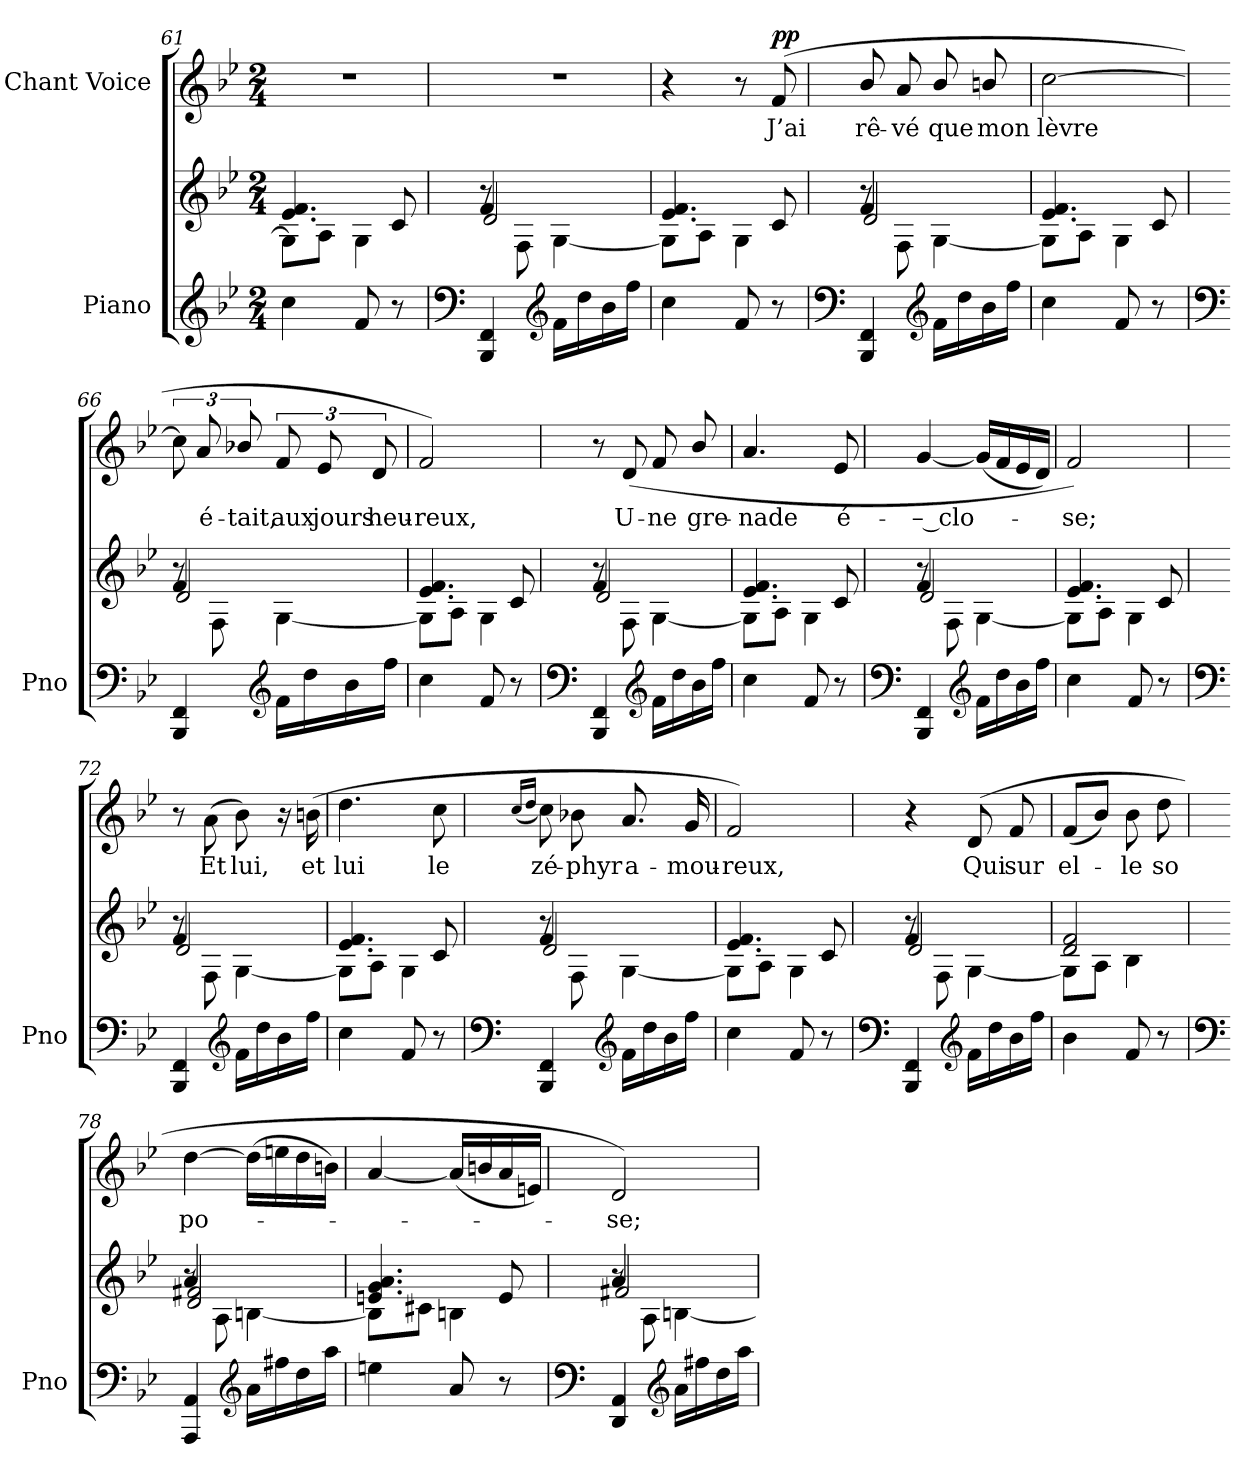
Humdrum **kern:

**kern	**kern	**kern	**text	**dynam
*part2	*part2	*part1	*part1	*part1
*staff3	*staff2	*staff1	*staff1	*staff1
*I"Piano	*	*I"Chant Voice	*	*
*I'Pno	*	*	*	*
*clefG2	*clefG2	*clefG2	*	*
*k[b-e-]	*k[b-e-]	*k[b-e-]	*	*
*M2/4	*M2/4	*M2/4	*	*
=61	=61	=61	=61	=61
*	*^	*	*	*
4cc\	4.e-/ 4.f/	8G\L]	2r	.	.
.	.	8A\J	.	.	.
8f/	.	4G\	.	.	.
8r	8c/	.	.	.	.
*	*v	*v	*	*	*
=62	=62	=62	=62	=62
*clefF4	*	*	*	*
*	*^	*	*	*
*	*	*^	*	*	*
4BBB-/ 4FF/	4f/	8r	2d/	2r	.	.
.	.	8F\	.	.	.	.
*clefG2	*	*	*	*	*	*
16f\LL	4ryy	[4G\	.	.	.	.
16dd\	.	.	.	.	.	.
16b-\	.	.	.	.	.	.
16ff\JJ	.	.	.	.	.	.
*	*	*v	*v	*	*	*
=63	=63	=63	=63	=63	=63
4cc\	4.e-/ 4.f/	8G\L]	4r	.	.
.	.	8A\J	.	.	.
8f/	.	4G\	8r	.	.
!	!	!	!	!LO:LY:b	!LO:DY:a
8r	8c/	.	(>8f/	J’ai	pp
*	*v	*v	*	*	*
=64	=64	=64	=64	=64
*clefF4	*	*	*	*
*	*^	*	*	*
*	*	*^	*	*	*
!	!	!	!	!	!LO:LY:b	!
4BBB-/ 4FF/	4f/	8r	2d/	8b-/	rê-	.
!	!	!	!	!	!LO:LY:b	!
.	.	8F\	.	8a/	-vé	.
*clefG2	*	*	*	*	*	*
!	!	!	!	!	!LO:LY:b	!
16f\LL	4ryy	[4G\	.	8b-/	que	.
16dd\	.	.	.	.	.	.
!	!	!	!	!	!LO:LY:b	!
16b-\	.	.	.	8bn/	mon	.
16ff\JJ	.	.	.	.	.	.
*	*	*v	*v	*	*	*
!!LO:LB:g=z
=65	=65	=65	=65	=65	=65
!	!	!	!	!LO:LY:b	!
4cc\	4.e-/ 4.f/	8G\L]	[2cc\	lèvre	.
.	.	8A\J	.	.	.
8f/	.	4G\	.	.	.
8r	8c/	.	.	.	.
*	*v	*v	*	*	*
=66	=66	=66	=66	=66
*clefF4	*	*	*	*
*	*^	*	*	*
*	*	*^	*	*	*
4BBB-/ 4FF/	4f/	8r	2d/	12cc\]	.	.
!	!	!	!	!	!LO:LY:b	!
.	.	.	.	12a/	é-	.
.	.	8F\	.	.	.	.
!	!	!	!	!	!LO:LY:b	!
.	.	.	.	12b-X/	-tait,	.
*clefG2	*	*	*	*	*	*
!	!	!	!	!	!LO:LY:b	!
16f\LL	4ryy	[4G\	.	12f/	aux	.
16dd\	.	.	.	.	.	.
!	!	!	!	!	!LO:LY:b	!
.	.	.	.	12e-/	jours	.
16b-\	.	.	.	.	.	.
!	!	!	!	!	!LO:LY:b	!
.	.	.	.	12d/	heu-	.
16ff\JJ	.	.	.	.	.	.
*	*	*v	*v	*	*	*
=67	=67	=67	=67	=67	=67
!	!	!	!	!LO:LY:b	!
4cc\	4.e-/ 4.f/	8G\L]	2f/)	-reux,	.
.	.	8A\J	.	.	.
8f/	.	4G\	.	.	.
8r	8c/	.	.	.	.
*	*v	*v	*	*	*
=68	=68	=68	=68	=68
*clefF4	*	*	*	*
*	*^	*	*	*
*	*	*^	*	*	*
4BBB-/ 4FF/	4f/	8r	2d/	8r	.	.
!	!	!	!	!	!LO:LY:b	!
.	.	8F\	.	(>8d/	U-	.
*clefG2	*	*	*	*	*	*
!	!	!	!	!	!LO:LY:b	!
16f\LL	4ryy	[4G\	.	8f/	-ne	.
16dd\	.	.	.	.	.	.
!	!	!	!	!	!LO:LY:b	!
16b-\	.	.	.	8b-/	gre-	.
16ff\JJ	.	.	.	.	.	.
*	*	*v	*v	*	*	*
=69	=69	=69	=69	=69	=69
!	!	!	!	!LO:LY:b	!
4cc\	4.e-/ 4.f/	8G\L]	4.a/	-nade	.
.	.	8A\J	.	.	.
8f/	.	4G\	.	.	.
!	!	!	!	!LO:LY:b	!
8r	8c/	.	8e-/	é-	.
*	*v	*v	*	*	*
!!LO:LB:g=z
=70	=70	=70	=70	=70
*clefF4	*	*	*	*
*	*^	*	*	*
*	*	*^	*	*	*
!	!	!	!	!	!LO:LY:b	!
4BBB-/ 4FF/	4f/	8r	2d/	[4g/	-– clo-	.
.	.	8F\	.	.	.	.
*clefG2	*	*	*	*	*	*
16f\LL	4ryy	[4G\	.	(<16g/LL]	.	.
16dd\	.	.	.	16f/	.	.
16b-\	.	.	.	16e-/	.	.
16ff\JJ	.	.	.	16d/JJ)	.	.
*	*	*v	*v	*	*	*
=71	=71	=71	=71	=71	=71
!	!	!	!	!LO:LY:b	!
4cc\	4.e-/ 4.f/	8G\L]	2f/)	-se;	.
.	.	8A\J	.	.	.
8f/	.	4G\	.	.	.
8r	8c/	.	.	.	.
*	*v	*v	*	*	*
=72	=72	=72	=72	=72
*clefF4	*	*	*	*
*	*^	*	*	*
*	*	*^	*	*	*
4BBB-/ 4FF/	4f/	8r	2d/	8r	.	.
!	!	!	!	!	!LO:LY:b	!
.	.	8F\	.	(>8a\	Et	.
*clefG2	*	*	*	*	*	*
!	!	!	!	!	!LO:LY:b	!
16f\LL	4ryy	[4G\	.	8b-\)	lui,	.
16dd\	.	.	.	.	.	.
16b-\	.	.	.	16r	.	.
!	!	!	!	!	!LO:LY:b	!
16ff\JJ	.	.	.	(>16bn\	et	.
*	*	*v	*v	*	*	*
=73	=73	=73	=73	=73	=73
!	!	!	!	!LO:LY:b	!
4cc\	4.e-/ 4.f/	8G\L]	4.dd\	lui	.
.	.	8A\J	.	.	.
8f/	.	4G\	.	.	.
!	!	!	!	!LO:LY:b	!
8r	8c/	.	8cc\	le	.
*	*v	*v	*	*	*
=74	=74	=74	=74	=74
*clefF4	*	*	*	*
.	.	(<16qcc/LL	.	.
.	.	16qdd/JJ	.	.
*	*^	*	*	*
*	*	*^	*	*	*
!	!	!	!	!	!LO:LY:b	!
4BBB-/ 4FF/	4f/	8r	2d/	8cc\)	zé-	.
!	!	!	!	!	!LO:LY:b	!
.	.	8F\	.	8b-X\	-phyr	.
*clefG2	*	*	*	*	*	*
!	!	!	!	!	!LO:LY:b	!
16f\LL	4ryy	[4G\	.	8.a/	a-	.
16dd\	.	.	.	.	.	.
16b-\	.	.	.	.	.	.
!	!	!	!	!	!LO:LY:b	!
16ff\JJ	.	.	.	16g/	-mou-	.
*	*	*v	*v	*	*	*
=75	=75	=75	=75	=75	=75
!	!	!	!	!LO:LY:b	!
4cc\	4.e-/ 4.f/	8G\L]	2f/)	-reux,	.
.	.	8A\J	.	.	.
8f/	.	4G\	.	.	.
8r	8c/	.	.	.	.
*	*v	*v	*	*	*
!!LO:LB:g=z
=76	=76	=76	=76	=76
*clefF4	*	*	*	*
*	*^	*	*	*
*	*	*^	*	*	*
4BBB-/ 4FF/	4f/	8r	2d/	4r	.	.
.	.	8F\	.	.	.	.
*clefG2	*	*	*	*	*	*
!	!	!	!	!	!LO:LY:b	!
16f\LL	4ryy	[4G\	.	(>8d/	Qui	.
16dd\	.	.	.	.	.	.
!	!	!	!	!	!LO:LY:b	!
16b-\	.	.	.	8f/	sur	.
16ff\JJ	.	.	.	.	.	.
*	*	*v	*v	*	*	*
=77	=77	=77	=77	=77	=77
!	!	!	!	!LO:LY:b	!
4b-\	2d/ 2f/	8G\L]	(<8f/L	el-	.
.	.	8A\J	8b-/J)	.	.
!	!	!	!	!LO:LY:b	!
8f/	.	4B-\	8b-\	-le	.
!	!	!	!	!LO:LY:b	!
8r	.	.	8dd\	so	.
*	*v	*v	*	*	*
=78	=78	=78	=78	=78
*clefF4	*	*	*	*
*	*^	*	*	*
*	*	*^	*	*	*
!	!	!	!	!	!LO:LY:b	!
4AAA/ 4AA/	4a/	8r	2d/ 2f#X/	[4dd\	po-	.
.	.	8A\	.	.	.	.
*clefG2	*	*	*	*	*	*
16a\LL	4ryy	[4Bn\	.	(>16dd\LL]	.	.
16ff#X\	.	.	.	16een\	.	.
16dd\	.	.	.	16dd\	.	.
16aa\JJ	.	.	.	16bn\JJ)	.	.
*	*	*v	*v	*	*	*
=79	=79	=79	=79	=79	=79
4een\	4.en/ 4.g/ 4.a/	8B\L]	[4a/	.	.
.	.	8c#X\J	.	.	.
8a/	.	4Bn\	(<16a/LL]	.	.
.	.	.	16bn/	.	.
8r	8e/	.	16a/	.	.
.	.	.	16en/JJ)	.	.
*	*v	*v	*	*	*
=80	=80	=80	=80	=80
*clefF4	*	*	*	*
*	*^	*	*	*
*	*	*^	*	*	*
!	!	!	!	!	!LO:LY:b	!
4DD/ 4AA/	4a/	8r	2f#X/	2d/)	-se;	.
.	.	8A\	.	.	.	.
*clefG2	*	*	*	*	*	*
16a\LL	4ryy	[4Bn\	.	.	.	.
16ff#X\	.	.	.	.	.	.
16dd\	.	.	.	.	.	.
16aa\JJ	.	.	.	.	.	.
*	*v	*v	*v	*	*	*
=	=	=	=	=
*-	*-	*-	*-	*-
